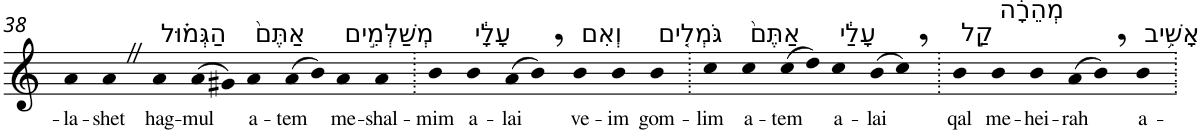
**kern	**text
*part1	*part1
*staff1	*staff1
*I"Piano	*
*I'Pno	*
!!LO:PB:g=z
*clefG2	*
*k[]	*
=38	=38
!	!LO:LY:b
4a	-la-
!	!LO:LY:b
4aZ	-shet
!LO:TX:a:t=הַגְּמ֗וּל	!
!	!LO:LY:b
4a	hag-
!	!LO:LY:b
(>8a	-mul
8g#X)	.
!LO:TX:a:t=אַתֶּם֙	!
!	!LO:LY:b
4a	a-
!	!LO:LY:b
(>8a	-tem
8b)	.
!LO:TX:a:t=מְשַׁלְּמִ֣ים	!
!	!LO:LY:b
4a	me-
!	!LO:LY:b
4a	-shal-
=39.	=39.
!	!LO:LY:b
4b	-mim
!LO:TX:a:t=עָלָ֔י	!
!	!LO:LY:b
4b	a-
!	!LO:LY:b
(>8a	-lai
8b,)	.
!LO:TX:a:t=וְאִם	!
!	!LO:LY:b
4b	ve-
!	!LO:LY:b
4b	-im
!LO:TX:a:t=גֹּמְלִ֤ים	!
!	!LO:LY:b
4b	gom-
=40.	=40.
!	!LO:LY:b
4cc	-lim
!LO:TX:a:t=אַתֶּם֙	!
!	!LO:LY:b
4cc	a-
!	!LO:LY:b
(>8cc	-tem
8dd)	.
!LO:TX:a:t=עָלַ֔י	!
!	!LO:LY:b
4cc	a-
!	!LO:LY:b
(>8b	-lai
8cc,)	.
=41.	=41.
!LO:TX:a:t=קַ֣ל	!
!	!LO:LY:b
4b	qal
!LO:TX:a:t=מְהֵרָ֔ה	!
!	!LO:LY:b
4b	me-
!	!LO:LY:b
4b	-hei-
!	!LO:LY:b
(>8a	-rah
8b,)	.
!LO:TX:a:t=אָשִׁ֥יב	!
!	!LO:LY:b
4b	a-
=.	=.
*-	*-
